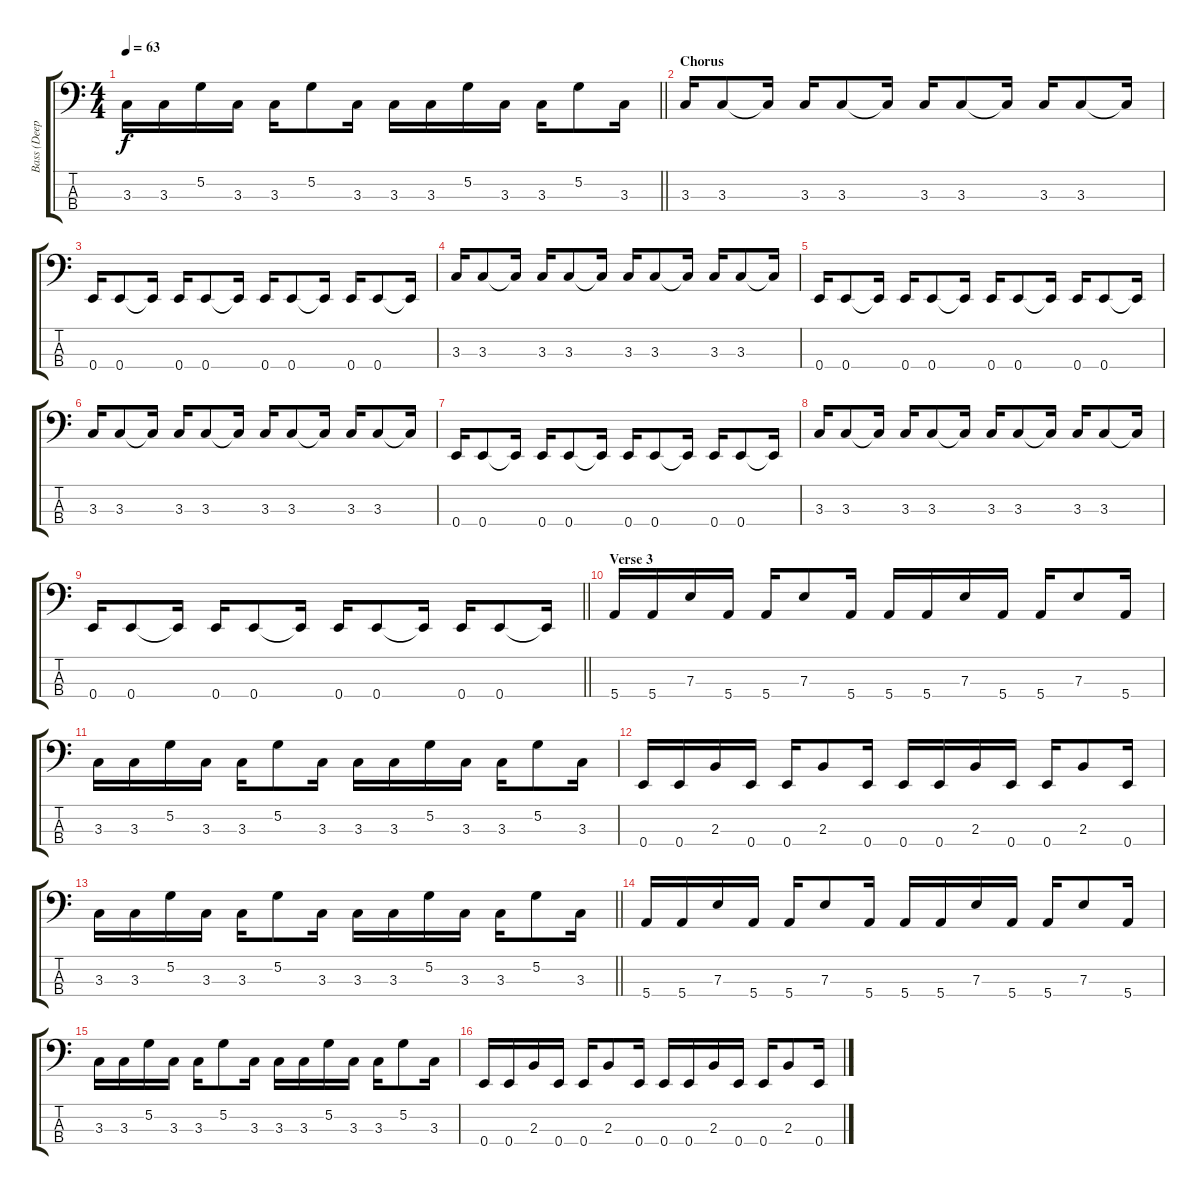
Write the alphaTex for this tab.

\track ("Bass (Deep synth)" "Bass (Deep") {instrument acousticbass}
\staff {score tabs}
\tuning (G2 D2 A1 E1) {hide}
\ts (4 4)
\tempo 63
\clef f4
\barLineRight lightlight
\ks c
3.3.16{dy f} 3.3.16 5.2.16 3.3.16 3.3.16 5.2.8 3.3.16 3.3.16 3.3.16 5.2.16 3.3.16 3.3.16 5.2.8 3.3.16 |
\section ("" "Chorus")
3.3.16 3.3.8 3.3{t}.16 3.3.16 3.3.8 3.3{t}.16 3.3.16 3.3.8 3.3{t}.16 3.3.16 3.3.8 3.3{t}.16 |
0.4.16 0.4.8 0.4{t}.16 0.4.16 0.4.8 0.4{t}.16 0.4.16 0.4.8 0.4{t}.16 0.4.16 0.4.8 0.4{t}.16 |
3.3.16 3.3.8 3.3{t}.16 3.3.16 3.3.8 3.3{t}.16 3.3.16 3.3.8 3.3{t}.16 3.3.16 3.3.8 3.3{t}.16 |
0.4.16 0.4.8 0.4{t}.16 0.4.16 0.4.8 0.4{t}.16 0.4.16 0.4.8 0.4{t}.16 0.4.16 0.4.8 0.4{t}.16 |
3.3.16 3.3.8 3.3{t}.16 3.3.16 3.3.8 3.3{t}.16 3.3.16 3.3.8 3.3{t}.16 3.3.16 3.3.8 3.3{t}.16 |
0.4.16 0.4.8 0.4{t}.16 0.4.16 0.4.8 0.4{t}.16 0.4.16 0.4.8 0.4{t}.16 0.4.16 0.4.8 0.4{t}.16 |
3.3.16 3.3.8 3.3{t}.16 3.3.16 3.3.8 3.3{t}.16 3.3.16 3.3.8 3.3{t}.16 3.3.16 3.3.8 3.3{t}.16 |
\barLineRight lightlight
0.4.16 0.4.8 0.4{t}.16 0.4.16 0.4.8 0.4{t}.16 0.4.16 0.4.8 0.4{t}.16 0.4.16 0.4.8 0.4{t}.16 |
\section ("" "Verse 3")
5.4.16 5.4.16 7.3.16 5.4.16 5.4.16 7.3.8 5.4.16 5.4.16 5.4.16 7.3.16 5.4.16 5.4.16 7.3.8 5.4.16 |
3.3.16 3.3.16 5.2.16 3.3.16 3.3.16 5.2.8 3.3.16 3.3.16 3.3.16 5.2.16 3.3.16 3.3.16 5.2.8 3.3.16 |
0.4.16 0.4.16 2.3.16 0.4.16 0.4.16 2.3.8 0.4.16 0.4.16 0.4.16 2.3.16 0.4.16 0.4.16 2.3.8 0.4.16 |
\barLineRight lightlight
3.3.16 3.3.16 5.2.16 3.3.16 3.3.16 5.2.8 3.3.16 3.3.16 3.3.16 5.2.16 3.3.16 3.3.16 5.2.8 3.3.16 |
5.4.16 5.4.16 7.3.16 5.4.16 5.4.16 7.3.8 5.4.16 5.4.16 5.4.16 7.3.16 5.4.16 5.4.16 7.3.8 5.4.16 |
3.3.16 3.3.16 5.2.16 3.3.16 3.3.16 5.2.8 3.3.16 3.3.16 3.3.16 5.2.16 3.3.16 3.3.16 5.2.8 3.3.16 |
0.4.16 0.4.16 2.3.16 0.4.16 0.4.16 2.3.8 0.4.16 0.4.16 0.4.16 2.3.16 0.4.16 0.4.16 2.3.8 0.4.16
